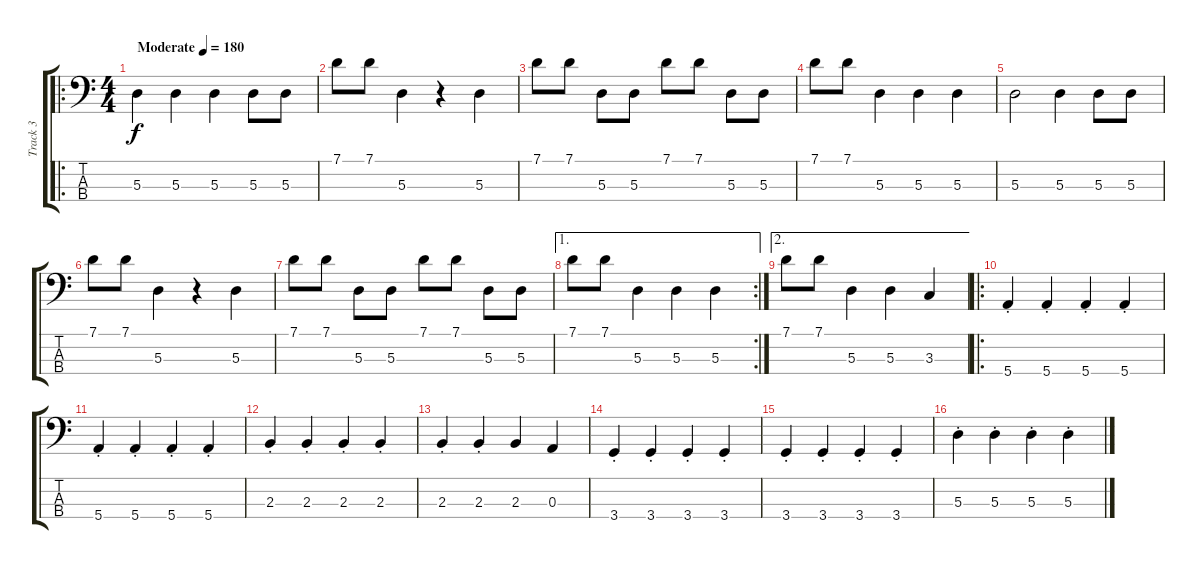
\track ("Track 3" "Track 3") {instrument electricbasspick}
\staff {score tabs}
\tuning (G2 D2 A1 E1) {hide}
\ro
\ts (4 4)
\tempo (180 "Moderate")
\clef f4
\ks c
5.3.4{dy f instrument electricbasspick} 5.3.4 5.3.4 5.3.8 5.3.8 |
7.1.8 7.1.8 5.3.4 r.4 5.3.4 |
7.1.8 7.1.8 5.3.8 5.3.8 7.1.8 7.1.8 5.3.8 5.3.8 |
7.1.8 7.1.8 5.3.4 5.3.4 5.3.4 |
5.3.2 5.3.4 5.3.8 5.3.8 |
7.1.8 7.1.8 5.3.4 r.4 5.3.4 |
7.1.8 7.1.8 5.3.8 5.3.8 7.1.8 7.1.8 5.3.8 5.3.8 |
\ae 1
\rc 2
7.1.8 7.1.8 5.3.4 5.3.4 5.3.4 |
\ae 2
7.1.8 7.1.8 5.3.4 5.3.4 3.3.4 |
\ro
5.4{st}.4 5.4{st}.4 5.4{st}.4 5.4{st}.4 |
5.4{st}.4 5.4{st}.4 5.4{st}.4 5.4{st}.4 |
2.3{st}.4 2.3{st}.4 2.3{st}.4 2.3{st}.4 |
2.3{st}.4 2.3{st}.4 2.3.4 0.3.4 |
3.4{st}.4 3.4{st}.4 3.4{st}.4 3.4{st}.4 |
3.4{st}.4 3.4{st}.4 3.4{st}.4 3.4{st}.4 |
5.3{st}.4 5.3{st}.4 5.3{st}.4 5.3{st}.4
